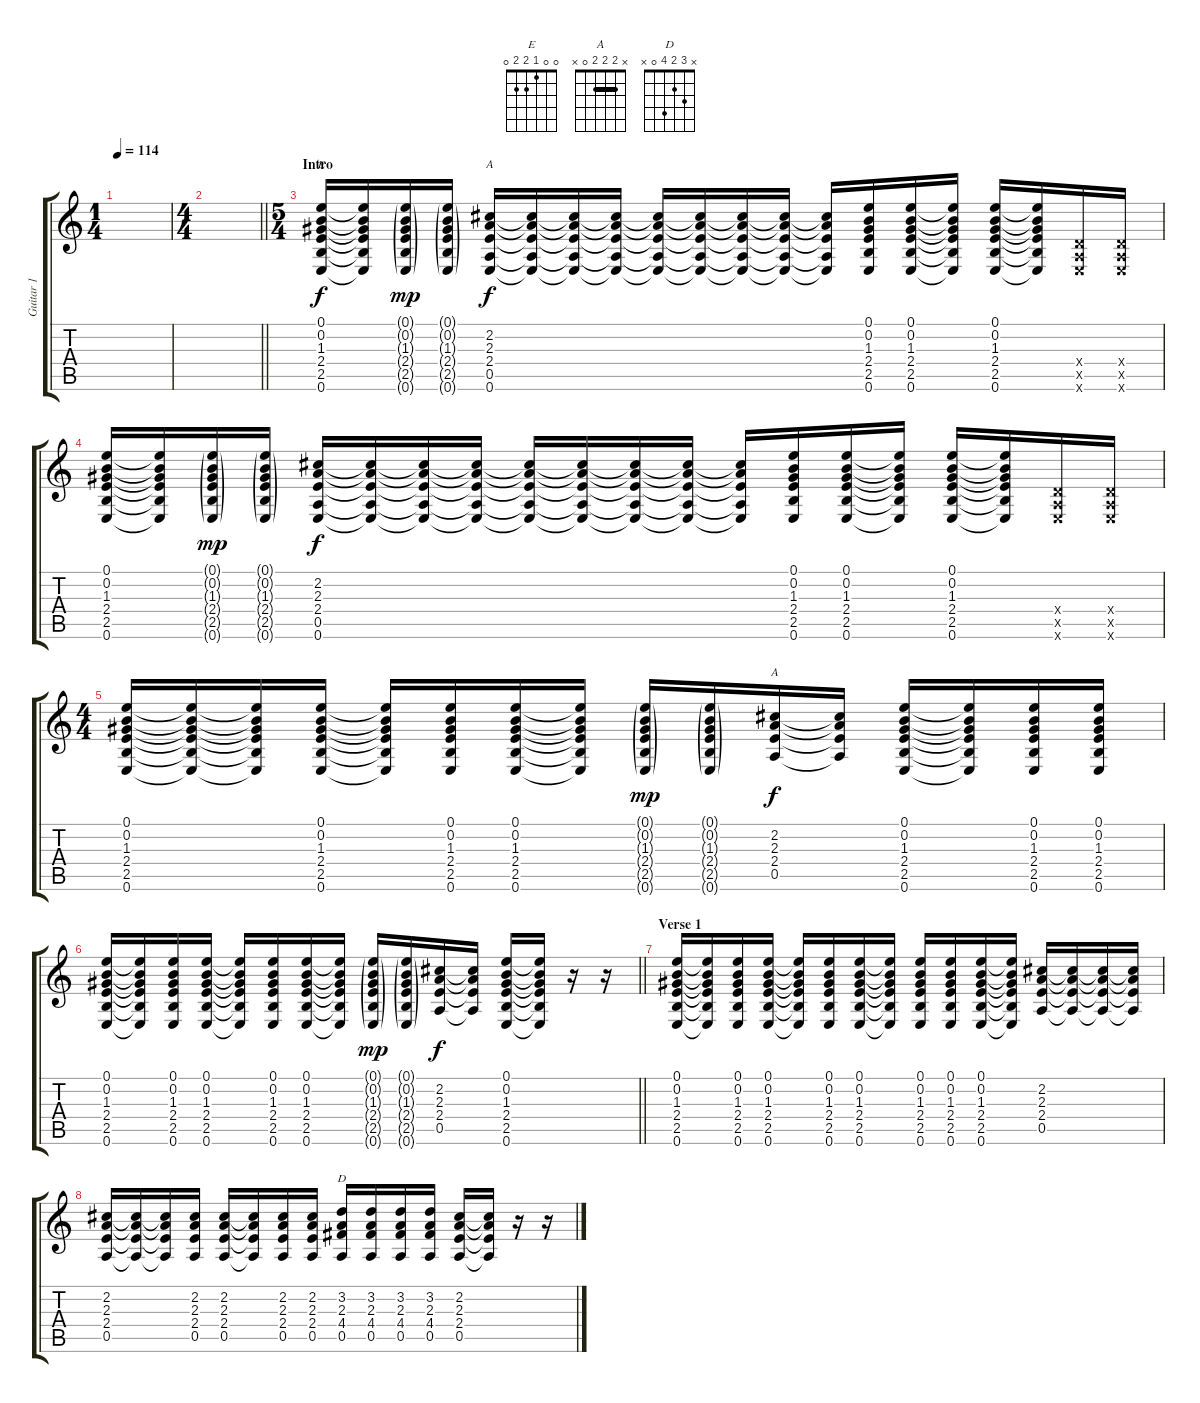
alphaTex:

\track ("Guitar 1" "Guitar 1") {instrument acousticguitarnylon}
\staff {score tabs}
\tuning (E4 B3 G3 D3 A2 E2) {hide}
\chord ("E" 0 0 1 2 2 0)
\chord ("A" x 2 2 2 0 0) {barre 2}
\chord ("A" x 2 2 2 0 x) {barre 2}
\chord ("D" x 3 2 4 0 x)
\ts (1 4)
\tempo 114
\clef g2
\ks c
|
\ts (4 4)
\barLineRight lightlight
|
\ts (5 4)
\section ("" "Intro")
(0.1 0.2 1.3 2.4 2.5 0.6).16{ch "E"} (0.1{t} 0.2{t} 1.3{t} 2.4{t} 2.5{t} 0.6{t}).16 (0.1{g} 0.2{g} 1.3{g} 2.4{g} 2.5{g} 0.6{g}).16{dy mp} (0.1{g} 0.2{g} 1.3{g} 2.4{g} 2.5{g} 0.6{g}).16 (2.2 2.3 2.4 0.5 0.6).16{ch "A" dy f} (2.2{t} 2.3{t} 2.4{t} 0.5{t} 0.6{t}).16 (2.2{t} 2.3{t} 2.4{t} 0.5{t} 0.6{t}).16 (2.2{t} 2.3{t} 2.4{t} 0.5{t} 0.6{t}).16 (2.2{t} 2.3{t} 2.4{t} 0.5{t} 0.6{t}).16 (2.2{t} 2.3{t} 2.4{t} 0.5{t} 0.6{t}).16 (2.2{t} 2.3{t} 2.4{t} 0.5{t} 0.6{t}).16 (2.2{t} 2.3{t} 2.4{t} 0.5{t} 0.6{t}).16 (2.2{t} 2.3{t} 2.4{t} 0.5{t} 0.6{t}).16 (0.1 0.2 1.3 2.4 2.5 0.6).16 (0.1 0.2 1.3 2.4 2.5 0.6).16 (0.1{t} 0.2{t} 1.3{t} 2.4{t} 2.5{t} 0.6{t}).16 (0.1 0.2 1.3 2.4 2.5 0.6).16 (0.1{t} 0.2{t} 1.3{t} 2.4{t} 2.5{t} 0.6{t}).16 (0.4{x} 0.5{x} 0.6{x}).16 (0.4{x} 0.5{x} 0.6{x}).16 |
(0.1 0.2 1.3 2.4 2.5 0.6).16 (0.1{t} 0.2{t} 1.3{t} 2.4{t} 2.5{t} 0.6{t}).16 (0.1{g} 0.2{g} 1.3{g} 2.4{g} 2.5{g} 0.6{g}).16{dy mp} (0.1{g} 0.2{g} 1.3{g} 2.4{g} 2.5{g} 0.6{g}).16 (2.2 2.3 2.4 0.5 0.6).16{dy f} (2.2{t} 2.3{t} 2.4{t} 0.5{t} 0.6{t}).16 (2.2{t} 2.3{t} 2.4{t} 0.5{t} 0.6{t}).16 (2.2{t} 2.3{t} 2.4{t} 0.5{t} 0.6{t}).16 (2.2{t} 2.3{t} 2.4{t} 0.5{t} 0.6{t}).16 (2.2{t} 2.3{t} 2.4{t} 0.5{t} 0.6{t}).16 (2.2{t} 2.3{t} 2.4{t} 0.5{t} 0.6{t}).16 (2.2{t} 2.3{t} 2.4{t} 0.5{t} 0.6{t}).16 (2.2{t} 2.3{t} 2.4{t} 0.5{t} 0.6{t}).16 (0.1 0.2 1.3 2.4 2.5 0.6).16 (0.1 0.2 1.3 2.4 2.5 0.6).16 (0.1{t} 0.2{t} 1.3{t} 2.4{t} 2.5{t} 0.6{t}).16 (0.1 0.2 1.3 2.4 2.5 0.6).16 (0.1{t} 0.2{t} 1.3{t} 2.4{t} 2.5{t} 0.6{t}).16 (0.4{x} 0.5{x} 0.6{x}).16 (0.4{x} 0.5{x} 0.6{x}).16 |
\ts (4 4)
(0.1 0.2 1.3 2.4 2.5 0.6).16 (0.1{t} 0.2{t} 1.3{t} 2.4{t} 2.5{t} 0.6{t}).16 (0.1{t} 0.2{t} 1.3{t} 2.4{t} 2.5{t} 0.6{t}).16 (0.1 0.2 1.3 2.4 2.5 0.6).16 (0.1{t} 0.2{t} 1.3{t} 2.4{t} 2.5{t} 0.6{t}).16 (0.1 0.2 1.3 2.4 2.5 0.6).16 (0.1 0.2 1.3 2.4 2.5 0.6).16 (0.1{t} 0.2{t} 1.3{t} 2.4{t} 2.5{t} 0.6{t}).16 (0.1{g} 0.2{g} 1.3{g} 2.4{g} 2.5{g} 0.6{g}).16{dy mp} (0.1{g} 0.2{g} 1.3{g} 2.4{g} 2.5{g} 0.6{g}).16 (2.2 2.3 2.4 0.5).16{ch "A" dy f} (2.2{t} 2.3{t} 2.4{t} 0.5{t}).16 (0.1 0.2 1.3 2.4 2.5 0.6).16 (0.1{t} 0.2{t} 1.3{t} 2.4{t} 2.5{t} 0.6{t}).16 (0.1 0.2 1.3 2.4 2.5 0.6).16 (0.1 0.2 1.3 2.4 2.5 0.6).16 |
\barLineRight lightlight
(0.1 0.2 1.3 2.4 2.5 0.6).16 (0.1{t} 0.2{t} 1.3{t} 2.4{t} 2.5{t} 0.6{t}).16 (0.1 0.2 1.3 2.4 2.5 0.6).16 (0.1 0.2 1.3 2.4 2.5 0.6).16 (0.1{t} 0.2{t} 1.3{t} 2.4{t} 2.5{t} 0.6{t}).16 (0.1 0.2 1.3 2.4 2.5 0.6).16 (0.1 0.2 1.3 2.4 2.5 0.6).16 (0.1{t} 0.2{t} 1.3{t} 2.4{t} 2.5{t} 0.6{t}).16 (0.1{g} 0.2{g} 1.3{g} 2.4{g} 2.5{g} 0.6{g}).16{dy mp} (0.1{g} 0.2{g} 1.3{g} 2.4{g} 2.5{g} 0.6{g}).16 (2.2 2.3 2.4 0.5).16{dy f} (2.2{t} 2.3{t} 2.4{t} 0.5{t}).16 (0.1 0.2 1.3 2.4 2.5 0.6).16 (0.1{t} 0.2{t} 1.3{t} 2.4{t} 2.5{t} 0.6{t}).16 r.16 r.16 |
\section ("" "Verse 1")
(0.1 0.2 1.3 2.4 2.5 0.6).16 (0.1{t} 0.2{t} 1.3{t} 2.4{t} 2.5{t} 0.6{t}).16 (0.1 0.2 1.3 2.4 2.5 0.6).16 (0.1 0.2 1.3 2.4 2.5 0.6).16 (0.1{t} 0.2{t} 1.3{t} 2.4{t} 2.5{t} 0.6{t}).16 (0.1 0.2 1.3 2.4 2.5 0.6).16 (0.1 0.2 1.3 2.4 2.5 0.6).16 (0.1{t} 0.2{t} 1.3{t} 2.4{t} 2.5{t} 0.6{t}).16 (0.1 0.2 1.3 2.4 2.5 0.6).16 (0.1 0.2 1.3 2.4 2.5 0.6).16 (0.1 0.2 1.3 2.4 2.5 0.6).16 (0.1{t} 0.2{t} 1.3{t} 2.4{t} 2.5{t} 0.6{t}).16 (2.2 2.3 2.4 0.5).16 (2.2{t} 2.3{t} 2.4{t} 0.5{t}).16 (2.2{t} 2.3{t} 2.4{t} 0.5{t}).16 (2.2{t} 2.3{t} 2.4{t} 0.5{t}).16 |
(2.2 2.3 2.4 0.5).16 (2.2{t} 2.3{t} 2.4{t} 0.5{t}).16 (2.2{t} 2.3{t} 2.4{t} 0.5{t}).16 (2.2 2.3 2.4 0.5).16 (2.2 2.3 2.4 0.5).16 (2.2{t} 2.3{t} 2.4{t} 0.5{t}).16 (2.2 2.3 2.4 0.5).16 (2.2 2.3 2.4 0.5).16 (3.2 2.3 4.4 0.5).16{ch "D"} (3.2 2.3 4.4 0.5).16 (3.2 2.3 4.4 0.5).16 (3.2 2.3 4.4 0.5).16 (2.2 2.3 2.4 0.5).16 (2.2{t} 2.3{t} 2.4{t} 0.5{t}).16 r.16 r.16
